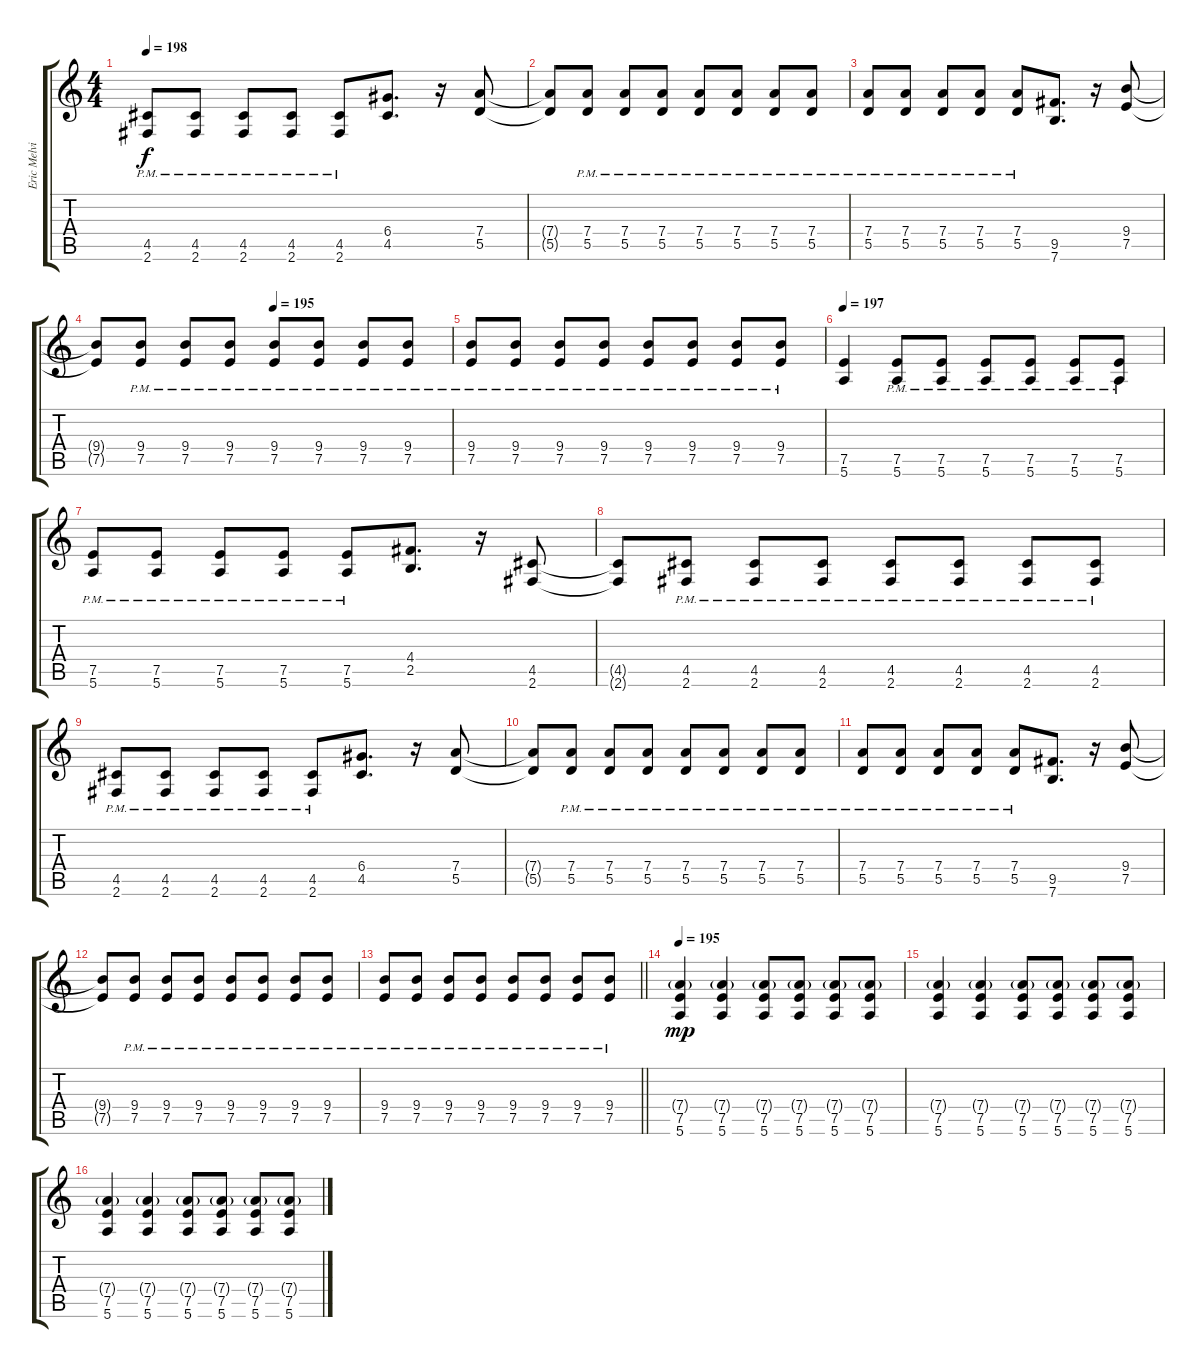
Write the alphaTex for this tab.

\track ("Eric Melvin" "Eric Melvi") {instrument distortionguitar}
\staff {score tabs}
\tuning (E4 B3 G3 D3 A2 E2) {hide}
\ts (4 4)
\tempo 198
\clef g2
\ks c
(4.5{pm} 2.6{pm}).8{dy f} (4.5{pm} 2.6{pm}).8 (4.5{pm} 2.6{pm}).8 (4.5{pm} 2.6{pm}).8 (4.5{pm} 2.6{pm}).8 (6.4 4.5).8{d} r.16 (7.4 5.5).8 |
(7.4{t} 5.5{t}).8 (7.4{pm} 5.5{pm}).8 (7.4{pm} 5.5{pm}).8 (7.4{pm} 5.5{pm}).8 (7.4{pm} 5.5{pm}).8 (7.4{pm} 5.5{pm}).8 (7.4{pm} 5.5{pm}).8 (7.4{pm} 5.5{pm}).8 |
(7.4{pm} 5.5{pm}).8 (7.4{pm} 5.5{pm}).8 (7.4{pm} 5.5{pm}).8 (7.4{pm} 5.5{pm}).8 (7.4{pm} 5.5{pm}).8 (9.5 7.6).8{d} r.16 (9.4 7.5).8 |
\tempo (195 0.5)
(9.4{t} 7.5{t}).8 (9.4{pm} 7.5{pm}).8 (9.4{pm} 7.5{pm}).8 (9.4{pm} 7.5{pm}).8 (9.4{pm} 7.5{pm}).8 (9.4{pm} 7.5{pm}).8 (9.4{pm} 7.5{pm}).8 (9.4{pm} 7.5{pm}).8 |
(9.4{pm} 7.5{pm}).8 (9.4{pm} 7.5{pm}).8 (9.4{pm} 7.5{pm}).8 (9.4{pm} 7.5{pm}).8 (9.4{pm} 7.5{pm}).8 (9.4{pm} 7.5{pm}).8 (9.4{pm} 7.5{pm}).8 (9.4{pm} 7.5{pm}).8 |
\tempo 197
(7.5 5.6).4 (7.5{pm} 5.6{pm}).8 (7.5{pm} 5.6{pm}).8 (7.5{pm} 5.6{pm}).8 (7.5{pm} 5.6{pm}).8 (7.5{pm} 5.6{pm}).8 (7.5{pm} 5.6{pm}).8 |
(7.5{pm} 5.6{pm}).8 (7.5{pm} 5.6{pm}).8 (7.5{pm} 5.6{pm}).8 (7.5{pm} 5.6{pm}).8 (7.5{pm} 5.6{pm}).8 (4.4 2.5).8{d} r.16 (4.5 2.6).8 |
(4.5{t} 2.6{t}).8 (4.5{pm} 2.6{pm}).8 (4.5{pm} 2.6{pm}).8 (4.5{pm} 2.6{pm}).8 (4.5{pm} 2.6{pm}).8 (4.5{pm} 2.6{pm}).8 (4.5{pm} 2.6{pm}).8 (4.5{pm} 2.6{pm}).8 |
(4.5{pm} 2.6{pm}).8 (4.5{pm} 2.6{pm}).8 (4.5{pm} 2.6{pm}).8 (4.5{pm} 2.6{pm}).8 (4.5{pm} 2.6{pm}).8 (6.4 4.5).8{d} r.16 (7.4 5.5).8 |
(7.4{t} 5.5{t}).8 (7.4{pm} 5.5{pm}).8 (7.4{pm} 5.5{pm}).8 (7.4{pm} 5.5{pm}).8 (7.4{pm} 5.5{pm}).8 (7.4{pm} 5.5{pm}).8 (7.4{pm} 5.5{pm}).8 (7.4{pm} 5.5{pm}).8 |
(7.4{pm} 5.5{pm}).8 (7.4{pm} 5.5{pm}).8 (7.4{pm} 5.5{pm}).8 (7.4{pm} 5.5{pm}).8 (7.4{pm} 5.5{pm}).8 (9.5 7.6).8{d} r.16 (9.4 7.5).8 |
(9.4{t} 7.5{t}).8 (9.4{pm} 7.5{pm}).8 (9.4{pm} 7.5{pm}).8 (9.4{pm} 7.5{pm}).8 (9.4{pm} 7.5{pm}).8 (9.4{pm} 7.5{pm}).8 (9.4{pm} 7.5{pm}).8 (9.4{pm} 7.5{pm}).8 |
\barLineRight lightlight
(9.4{pm} 7.5{pm}).8 (9.4{pm} 7.5{pm}).8 (9.4{pm} 7.5{pm}).8 (9.4{pm} 7.5{pm}).8 (9.4{pm} 7.5{pm}).8 (9.4{pm} 7.5{pm}).8 (9.4{pm} 7.5{pm}).8 (9.4{pm} 7.5{pm}).8 |
\tempo 195
(7.4{g} 7.5 5.6).4{dy mp} (7.4{g} 7.5 5.6).4 (7.4{g} 7.5 5.6).8 (7.4{g} 7.5 5.6).8 (7.4{g} 7.5 5.6).8 (7.4{g} 7.5 5.6).8 |
(7.4{g} 7.5 5.6).4 (7.4{g} 7.5 5.6).4 (7.4{g} 7.5 5.6).8 (7.4{g} 7.5 5.6).8 (7.4{g} 7.5 5.6).8 (7.4{g} 7.5 5.6).8 |
(7.4{g} 7.5 5.6).4 (7.4{g} 7.5 5.6).4 (7.4{g} 7.5 5.6).8 (7.4{g} 7.5 5.6).8 (7.4{g} 7.5 5.6).8 (7.4{g} 7.5 5.6).8
